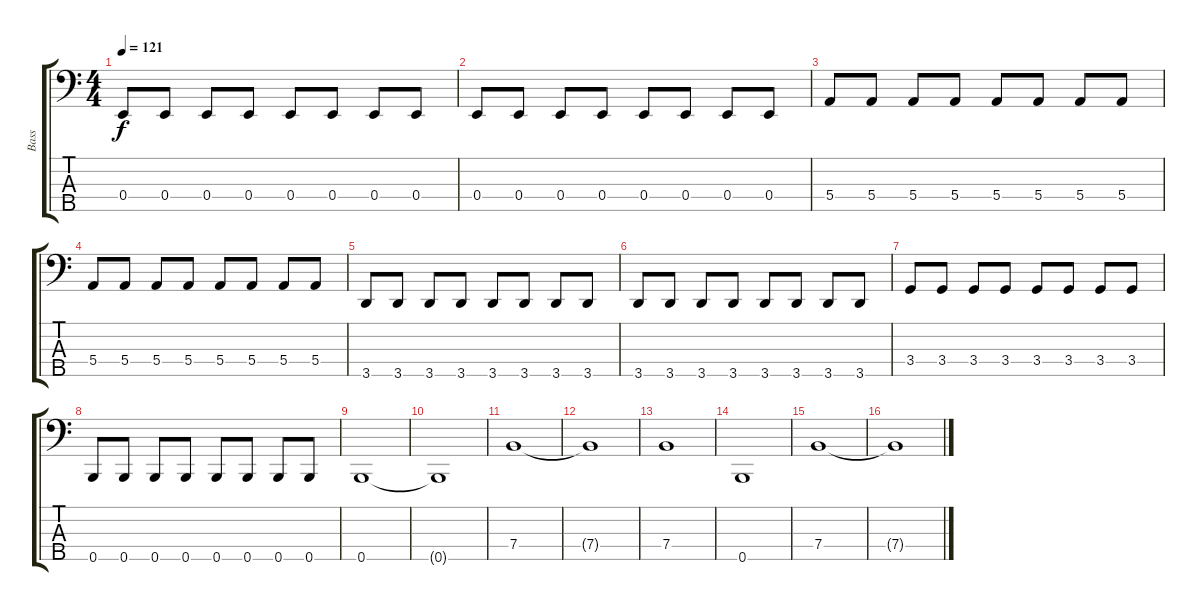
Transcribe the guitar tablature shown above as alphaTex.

\track ("Bass" "Bass") {instrument electricbasspick}
\staff {score tabs}
\tuning (G2 D2 A1 E1 B0) {hide}
\ts (4 4)
\tempo 121
\clef f4
\ks c
0.4.8{dy f} 0.4.8 0.4.8 0.4.8 0.4.8 0.4.8 0.4.8 0.4.8 |
0.4.8 0.4.8 0.4.8 0.4.8 0.4.8 0.4.8 0.4.8 0.4.8 |
5.4.8 5.4.8 5.4.8 5.4.8 5.4.8 5.4.8 5.4.8 5.4.8 |
5.4.8 5.4.8 5.4.8 5.4.8 5.4.8 5.4.8 5.4.8 5.4.8 |
3.5.8 3.5.8 3.5.8 3.5.8 3.5.8 3.5.8 3.5.8 3.5.8 |
3.5.8 3.5.8 3.5.8 3.5.8 3.5.8 3.5.8 3.5.8 3.5.8 |
3.4.8 3.4.8 3.4.8 3.4.8 3.4.8 3.4.8 3.4.8 3.4.8 |
0.5.8 0.5.8 0.5.8 0.5.8 0.5.8 0.5.8 0.5.8 0.5.8 |
0.5.1 |
0.5{t}.1 |
7.4.1 |
7.4{t}.1 |
7.4.1 |
0.5.1 |
7.4.1 |
7.4{t}.1
